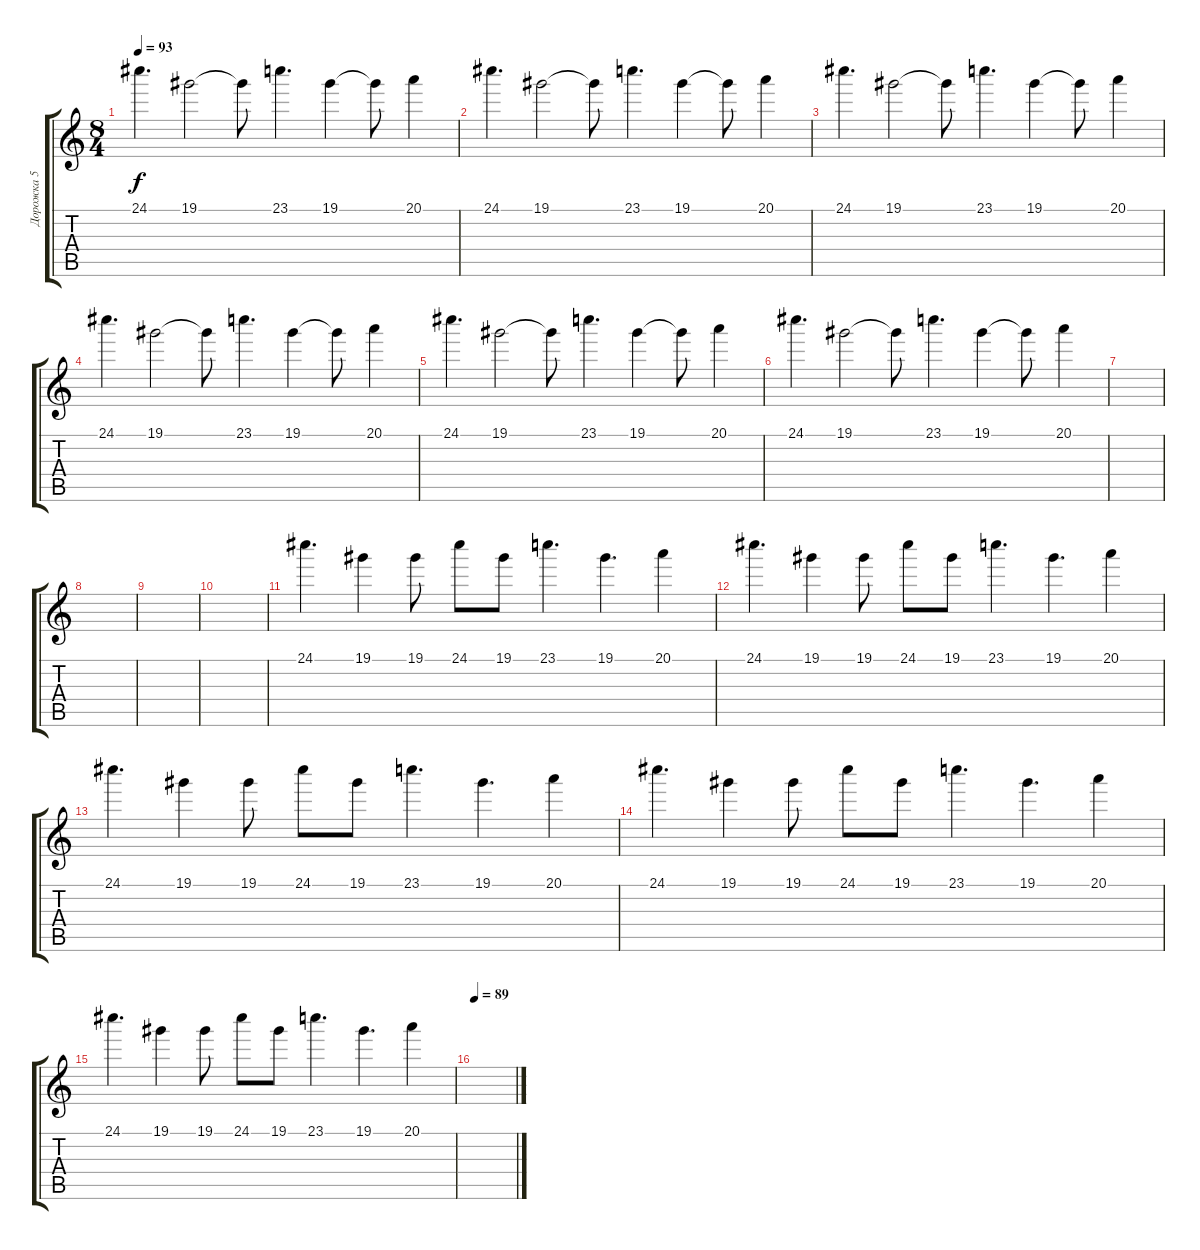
\track ("Дорожка 5" "Дорожка 5") {instrument electricguitarclean}
\staff {score tabs}
\tuning (Db4 Ab3 E3 B2 Gb2 B1) {hide}
\ts (8 4)
\tempo 93
\clef g2
\ks c
24.1.4{d dy f} 19.1.2 19.1{t}.8 23.1.4{d} 19.1.4 19.1{t}.8 20.1.4 |
24.1.4{d} 19.1.2 19.1{t}.8 23.1.4{d} 19.1.4 19.1{t}.8 20.1.4 |
24.1.4{d} 19.1.2 19.1{t}.8 23.1.4{d} 19.1.4 19.1{t}.8 20.1.4 |
24.1.4{d} 19.1.2 19.1{t}.8 23.1.4{d} 19.1.4 19.1{t}.8 20.1.4 |
24.1.4{d} 19.1.2 19.1{t}.8 23.1.4{d} 19.1.4 19.1{t}.8 20.1.4 |
24.1.4{d} 19.1.2 19.1{t}.8 23.1.4{d} 19.1.4 19.1{t}.8 20.1.4 |
|
|
|
|
24.1.4{d} 19.1.4 19.1.8 24.1.8 19.1.8 23.1.4{d} 19.1.4{d} 20.1.4 |
24.1.4{d} 19.1.4 19.1.8 24.1.8 19.1.8 23.1.4{d} 19.1.4{d} 20.1.4 |
24.1.4{d} 19.1.4 19.1.8 24.1.8 19.1.8 23.1.4{d} 19.1.4{d} 20.1.4 |
24.1.4{d} 19.1.4 19.1.8 24.1.8 19.1.8 23.1.4{d} 19.1.4{d} 20.1.4 |
24.1.4{d} 19.1.4 19.1.8 24.1.8 19.1.8 23.1.4{d} 19.1.4{d} 20.1.4 |
\tempo 89
